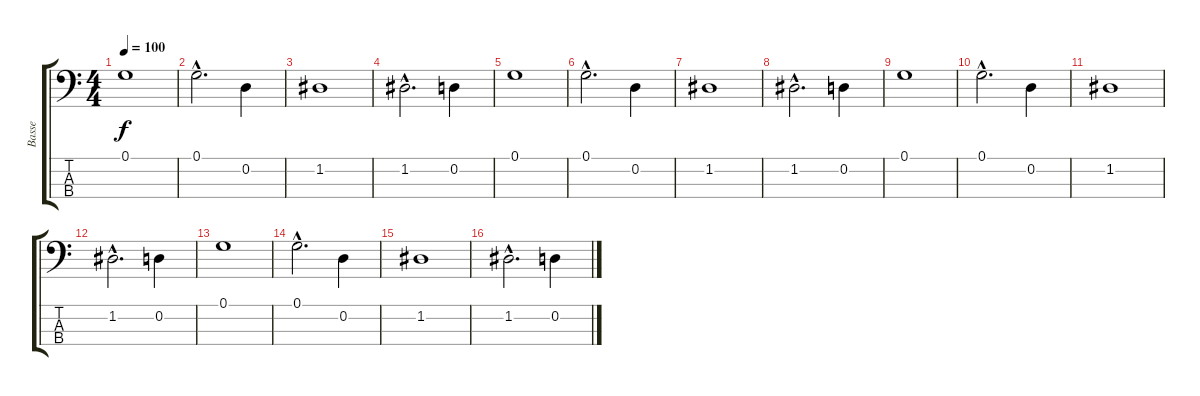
\track ("Basse" "Basse") {instrument electricbassfinger}
\staff {score tabs}
\tuning (G2 D2 A1 E1) {hide}
\ts (4 4)
\tempo 100
\clef f4
\ks c
0.1.1{dy f} |
0.1{hac}.2{d} 0.2.4 |
1.2.1 |
1.2{hac}.2{d} 0.2.4 |
0.1.1 |
0.1{hac}.2{d} 0.2.4 |
1.2.1 |
1.2{hac}.2{d} 0.2.4 |
0.1.1 |
0.1{hac}.2{d} 0.2.4 |
1.2.1 |
1.2{hac}.2{d} 0.2.4 |
0.1.1 |
0.1{hac}.2{d} 0.2.4 |
1.2.1 |
1.2{hac}.2{d} 0.2.4
